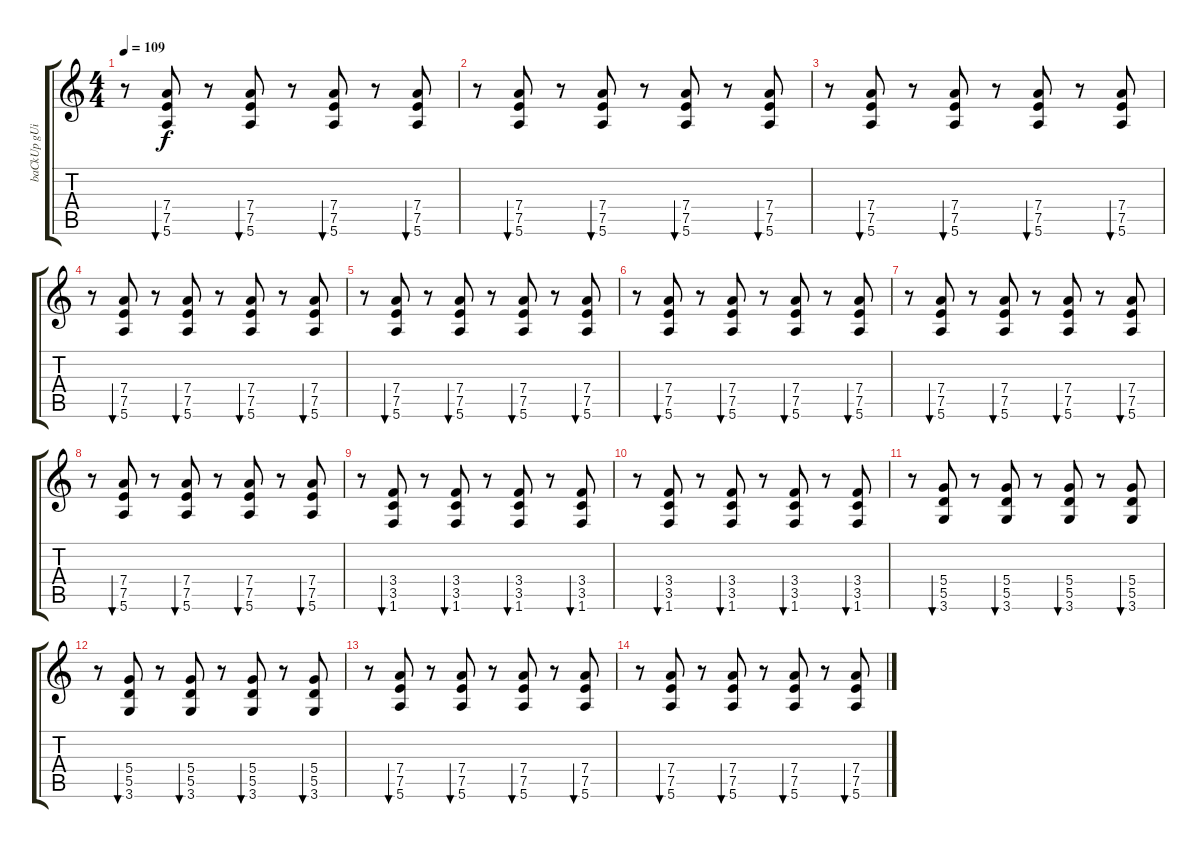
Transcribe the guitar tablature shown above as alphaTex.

\track ("baCkUp gUiTar" "baCkUp gUi") {instrument distortionguitar}
\staff {score tabs}
\tuning (E4 B3 G3 D3 A2 E2) {hide}
\ts (4 4)
\tempo 109
\clef g2
\ks c
r.8{dy f} (7.4 7.5 5.6).8{bu 60} r.8 (7.4 7.5 5.6).8{bu 60} r.8 (7.4 7.5 5.6).8{bu 60} r.8 (7.4 7.5 5.6).8{bu 60} |
r.8 (7.4 7.5 5.6).8{bu 60} r.8 (7.4 7.5 5.6).8{bu 60} r.8 (7.4 7.5 5.6).8{bu 60} r.8 (7.4 7.5 5.6).8{bu 60} |
r.8 (7.4 7.5 5.6).8{bu 60} r.8 (7.4 7.5 5.6).8{bu 60} r.8 (7.4 7.5 5.6).8{bu 60} r.8 (7.4 7.5 5.6).8{bu 60} |
r.8 (7.4 7.5 5.6).8{bu 60} r.8 (7.4 7.5 5.6).8{bu 60} r.8 (7.4 7.5 5.6).8{bu 60} r.8 (7.4 7.5 5.6).8{bu 60} |
r.8 (7.4 7.5 5.6).8{bu 60} r.8 (7.4 7.5 5.6).8{bu 60} r.8 (7.4 7.5 5.6).8{bu 60} r.8 (7.4 7.5 5.6).8{bu 60} |
r.8 (7.4 7.5 5.6).8{bu 60} r.8 (7.4 7.5 5.6).8{bu 60} r.8 (7.4 7.5 5.6).8{bu 60} r.8 (7.4 7.5 5.6).8{bu 60} |
r.8 (7.4 7.5 5.6).8{bu 60} r.8 (7.4 7.5 5.6).8{bu 60} r.8 (7.4 7.5 5.6).8{bu 60} r.8 (7.4 7.5 5.6).8{bu 60} |
r.8 (7.4 7.5 5.6).8{bu 60} r.8 (7.4 7.5 5.6).8{bu 60} r.8 (7.4 7.5 5.6).8{bu 60} r.8 (7.4 7.5 5.6).8{bu 60} |
r.8 (3.4 3.5 1.6).8{bu 60} r.8 (3.4 3.5 1.6).8{bu 60} r.8 (3.4 3.5 1.6).8{bu 60} r.8 (3.4 3.5 1.6).8{bu 60} |
r.8 (3.4 3.5 1.6).8{bu 60} r.8 (3.4 3.5 1.6).8{bu 60} r.8 (3.4 3.5 1.6).8{bu 60} r.8 (3.4 3.5 1.6).8{bu 60} |
r.8 (5.4 5.5 3.6).8{bu 60} r.8 (5.4 5.5 3.6).8{bu 60} r.8 (5.4 5.5 3.6).8{bu 60} r.8 (5.4 5.5 3.6).8{bu 60} |
r.8 (5.4 5.5 3.6).8{bu 60} r.8 (5.4 5.5 3.6).8{bu 60} r.8 (5.4 5.5 3.6).8{bu 60} r.8 (5.4 5.5 3.6).8{bu 60} |
r.8 (7.4 7.5 5.6).8{bu 60} r.8 (7.4 7.5 5.6).8{bu 60} r.8 (7.4 7.5 5.6).8{bu 60} r.8 (7.4 7.5 5.6).8{bu 60} |
r.8 (7.4 7.5 5.6).8{bu 60} r.8 (7.4 7.5 5.6).8{bu 60} r.8 (7.4 7.5 5.6).8{bu 60} r.8 (7.4 7.5 5.6).8{bu 60}
